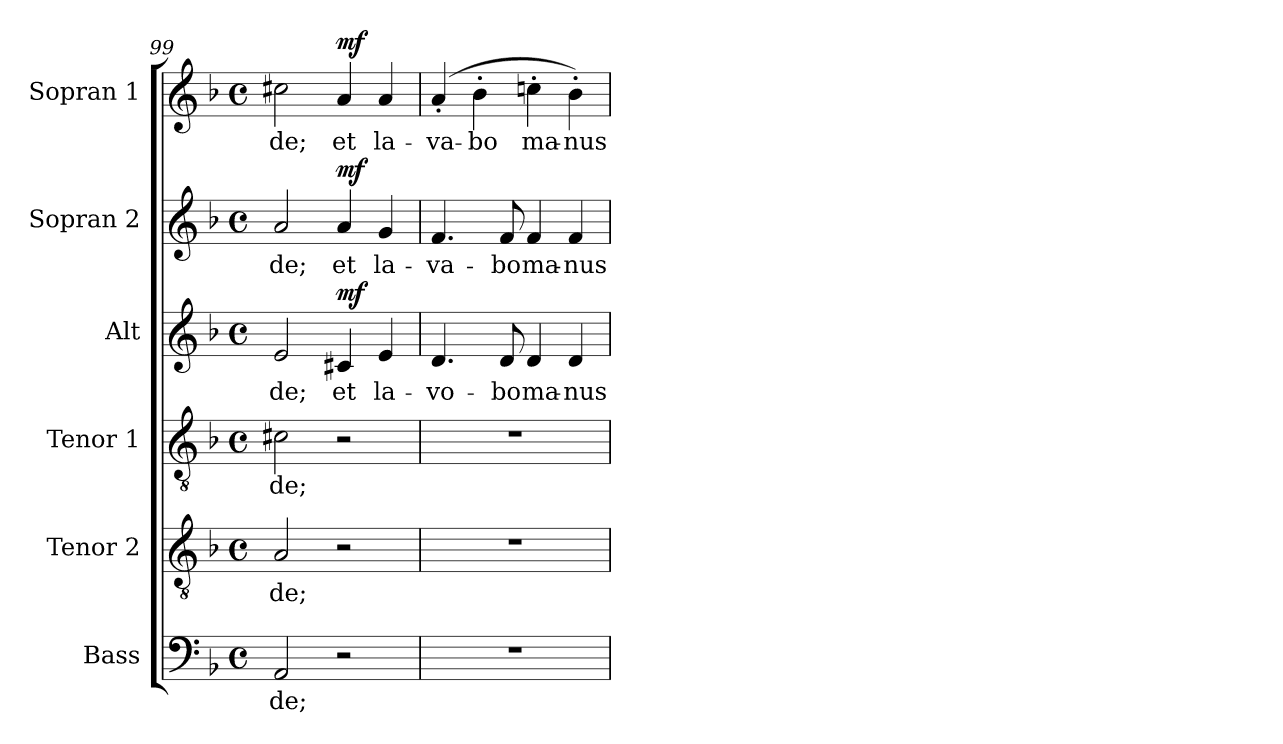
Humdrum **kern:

**kern	**text	**kern	**text	**kern	**text	**kern	**text	**dynam	**kern	**text	**dynam	**kern	**text	**dynam
*part6	*part6	*part5	*part5	*part4	*part4	*part3	*part3	*part3	*part2	*part2	*part2	*part1	*part1	*part1
*staff6	*staff6	*staff5	*staff5	*staff4	*staff4	*staff3	*staff3	*staff3	*staff2	*staff2	*staff2	*staff1	*staff1	*staff1
*I"Bass	*	*I"Tenor 2	*	*I"Tenor 1	*	*I"Alt	*	*	*I"Sopran 2	*	*	*I"Sopran 1	*	*
*I'B.	*	*I'T. 2	*	*I'T. 1	*	*I'A.	*	*	*I'S. 2	*	*	*I'S. 1	*	*
*clefF4	*	*clefGv2	*	*clefGv2	*	*clefG2	*	*	*clefG2	*	*	*clefG2	*	*
*k[b-]	*	*k[b-]	*	*k[b-]	*	*k[b-]	*	*	*k[b-]	*	*	*k[b-]	*	*
*F:	*	*F:	*	*F:	*	*F:	*	*	*F:	*	*	*F:	*	*
*M4/4	*	*M4/4	*	*M4/4	*	*M4/4	*	*	*M4/4	*	*	*M4/4	*	*
*met(c)	*	*met(c)	*	*met(c)	*	*met(c)	*	*	*met(c)	*	*	*met(c)	*	*
=99	=99	=99	=99	=99	=99	=99	=99	=99	=99	=99	=99	=99	=99	=99
!	!LO:LY:b	!	!LO:LY:b	!	!LO:LY:b	!	!LO:LY:b	!	!	!LO:LY:b	!	!	!LO:LY:b	!
2AA/	-de;	2A/	-de;	2c#X\	-de;	2e/	-de;	.	2a/	-de;	.	2cc#X\	-de;	.
!	!	!	!	!	!	!	!LO:LY:b	!LO:DY:a	!	!LO:LY:b	!LO:DY:a	!	!LO:LY:b	!LO:DY:a
2r	.	2r	.	2r	.	4c#X/	et	mf	4a/	et	mf	4a/	et	mf
!	!	!	!	!	!	!	!LO:LY:b	!	!	!LO:LY:b	!	!	!LO:LY:b	!
.	.	.	.	.	.	4e/	la-	.	4g/	la-	.	4a/	la-	.
=100	=100	=100	=100	=100	=100	=100	=100	=100	=100	=100	=100	=100	=100	=100
!	!	!	!	!	!	!	!LO:LY:b	!	!	!LO:LY:b	!	!	!LO:LY:b	!
1r	.	1r	.	1r	.	4.d/	-vo-	.	4.f/	-va-	.	(>4a'</	-va-	.
!	!	!	!	!	!	!	!	!	!	!	!	!	!LO:LY:b	!
.	.	.	.	.	.	.	.	.	.	.	.	4b-'>\	-bo	.
!	!	!	!	!	!	!	!LO:LY:b	!	!	!LO:LY:b	!	!	!	!
.	.	.	.	.	.	8d/	-bo	.	8f/	-bo	.	.	.	.
!	!	!	!	!	!	!	!LO:LY:b	!	!	!LO:LY:b	!	!	!LO:LY:b	!
.	.	.	.	.	.	4d/	ma-	.	4f/	ma-	.	4ccn'>\	ma-	.
!	!	!	!	!	!	!	!LO:LY:b	!	!	!LO:LY:b	!	!	!LO:LY:b	!
.	.	.	.	.	.	4d/	-nus	.	4f/	-nus	.	4b-'>\)	-nus	.
=	=	=	=	=	=	=	=	=	=	=	=	=	=	=
*-	*-	*-	*-	*-	*-	*-	*-	*-	*-	*-	*-	*-	*-	*-
